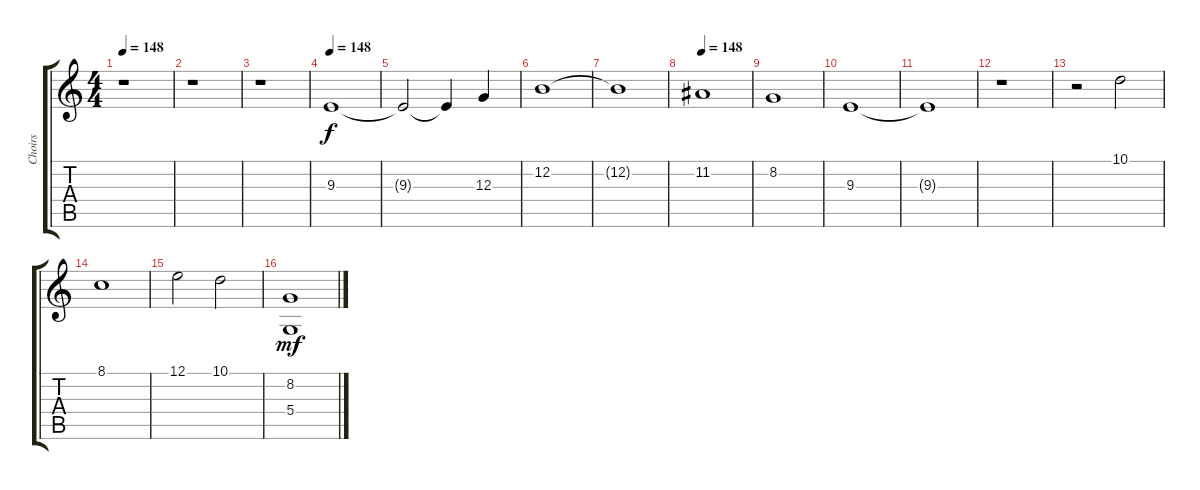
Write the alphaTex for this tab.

\track ("Choirs" "Choirs") {instrument synthstrings2}
\staff {score tabs}
\tuning (E4 B3 G3 D3 A2 E2) {hide}
\ts (4 4)
\tempo 148
\clef g2
\ks c
r.1{dy f} |
r.1 |
r.1 |
\tempo 148
9.3.1{volume 15 balance 8 instrument stringensemble1} |
9.3{t}.2 9.3{t}.4 12.3.4 |
12.2.1 |
12.2{t}.1 |
\tempo 148
11.2.1 |
8.2.1 |
9.3.1 |
9.3{t}.1 |
r.1 |
r.2 10.1.2{volume 14 balance 8 instrument synthstrings2} |
8.1.1 |
12.1.2 10.1.2 |
(8.2 5.4).1{dy mf volume 16}
